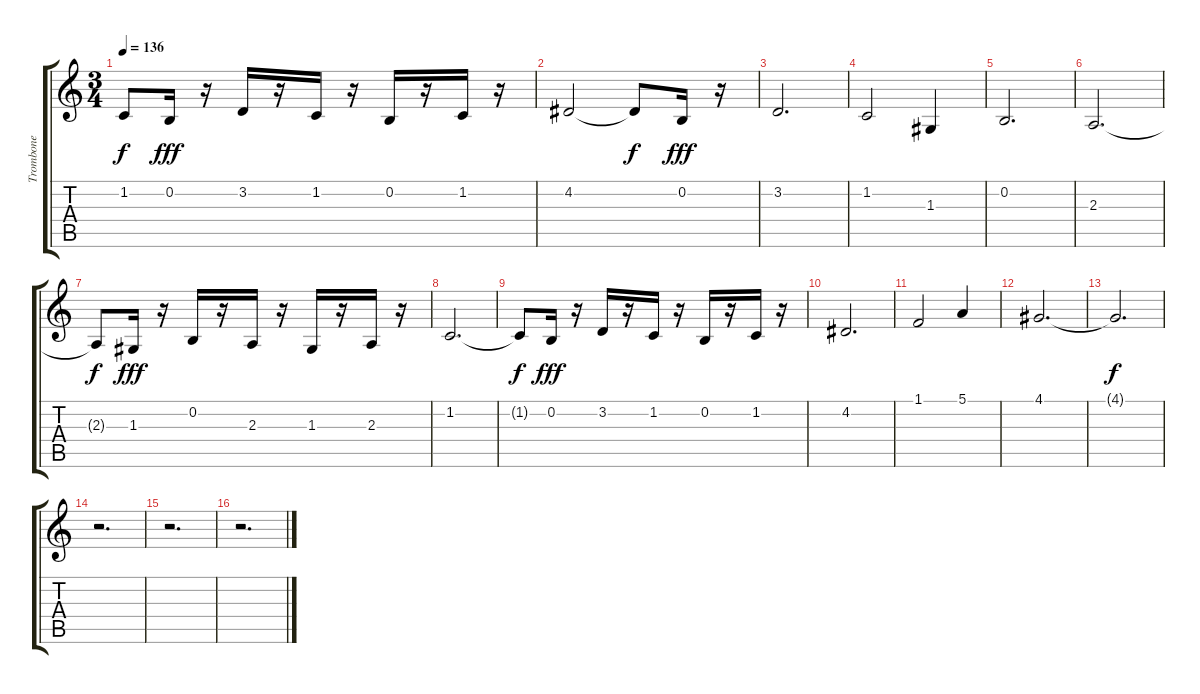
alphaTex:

\track ("Trombone" "Trombone") {instrument trombone}
\staff {score tabs}
\tuning (E4 B3 G3 D3 A2 E2) {hide}
\ts (3 4)
\tempo 136
\clef g2
\ks c
1.2{t}.8{dy f} 0.2.16{dy fff} r.16 3.2.16 r.16 1.2.16 r.16 0.2.16 r.16 1.2.16 r.16 |
4.2.2 4.2{t}.8{dy f} 0.2.16{dy fff} r.16 |
3.2.2{d} |
1.2.2 1.3.4 |
0.2.2{d} |
2.3.2{d} |
2.3{t}.8{dy f} 1.3.16{dy fff} r.16 0.2.16 r.16 2.3.16 r.16 1.3.16 r.16 2.3.16 r.16 |
1.2.2{d} |
1.2{t}.8{dy f} 0.2.16{dy fff} r.16 3.2.16 r.16 1.2.16 r.16 0.2.16 r.16 1.2.16 r.16 |
4.2.2{d} |
1.1.2 5.1.4 |
4.1.2{d} |
4.1{t}.2{d dy f} |
r.2{d} |
r.2{d} |
r.2{d}
